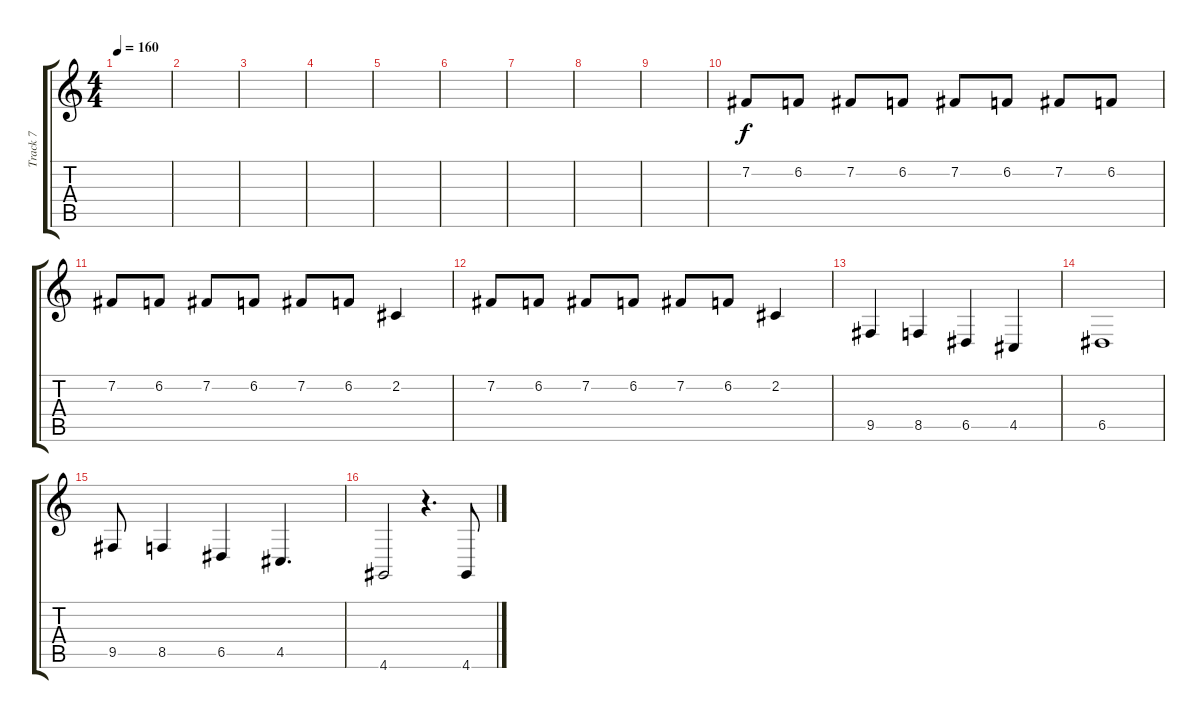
\track ("Track 7" "Track 7") {instrument flute}
\staff {score tabs}
\tuning (E4 B3 G3 D3 A2 E2) {hide}
\ts (4 4)
\tempo 160
\clef g2
\ks c
|
|
|
|
|
|
|
|
|
7.2.8 6.2.8 7.2.8 6.2.8 7.2.8 6.2.8 7.2.8 6.2.8 |
7.2.8 6.2.8 7.2.8 6.2.8 7.2.8 6.2.8 2.2.4 |
7.2.8 6.2.8 7.2.8 6.2.8 7.2.8 6.2.8 2.2.4 |
9.5.4 8.5.4 6.5.4 4.5.4 |
6.5.1 |
9.5.8 8.5.4 6.5.4 4.5.4{d} |
4.6.2 r.4{d} 4.6.8
